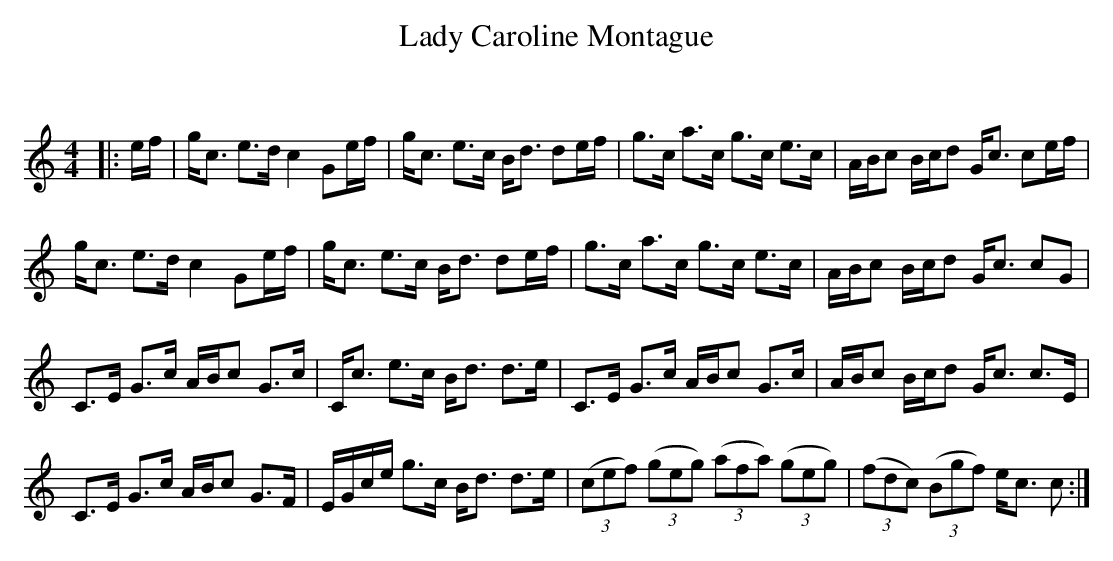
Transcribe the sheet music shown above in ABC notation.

X:1
T: Lady Caroline Montague
C:
Q: 128
K:C
M:4/4
L:1/16
|:ef|gc3 e3d c4 G2ef|gc3 e3c Bd3 d2ef|g3c a3c g3c e3c|ABc2 Bcd2 Gc3 c2ef|
gc3 e3d c4 G2ef|gc3 e3c Bd3 d2ef|g3c a3c g3c e3c|ABc2 Bcd2 Gc3 c2G2|
C3E G3c ABc2 G3c|Cc3 e3c Bd3 d3e|C3E G3c ABc2 G3c|ABc2 Bcd2 Gc3 c3E|
C3E G3c ABc2 G3F|EGce g3c Bd3 d3e|((3c2e2f2) ((3g2e2g2) ((3a2f2a2) ((3g2e2g2) |((3f2d2c2) ((3B2g2f2) ec3 c2:|
